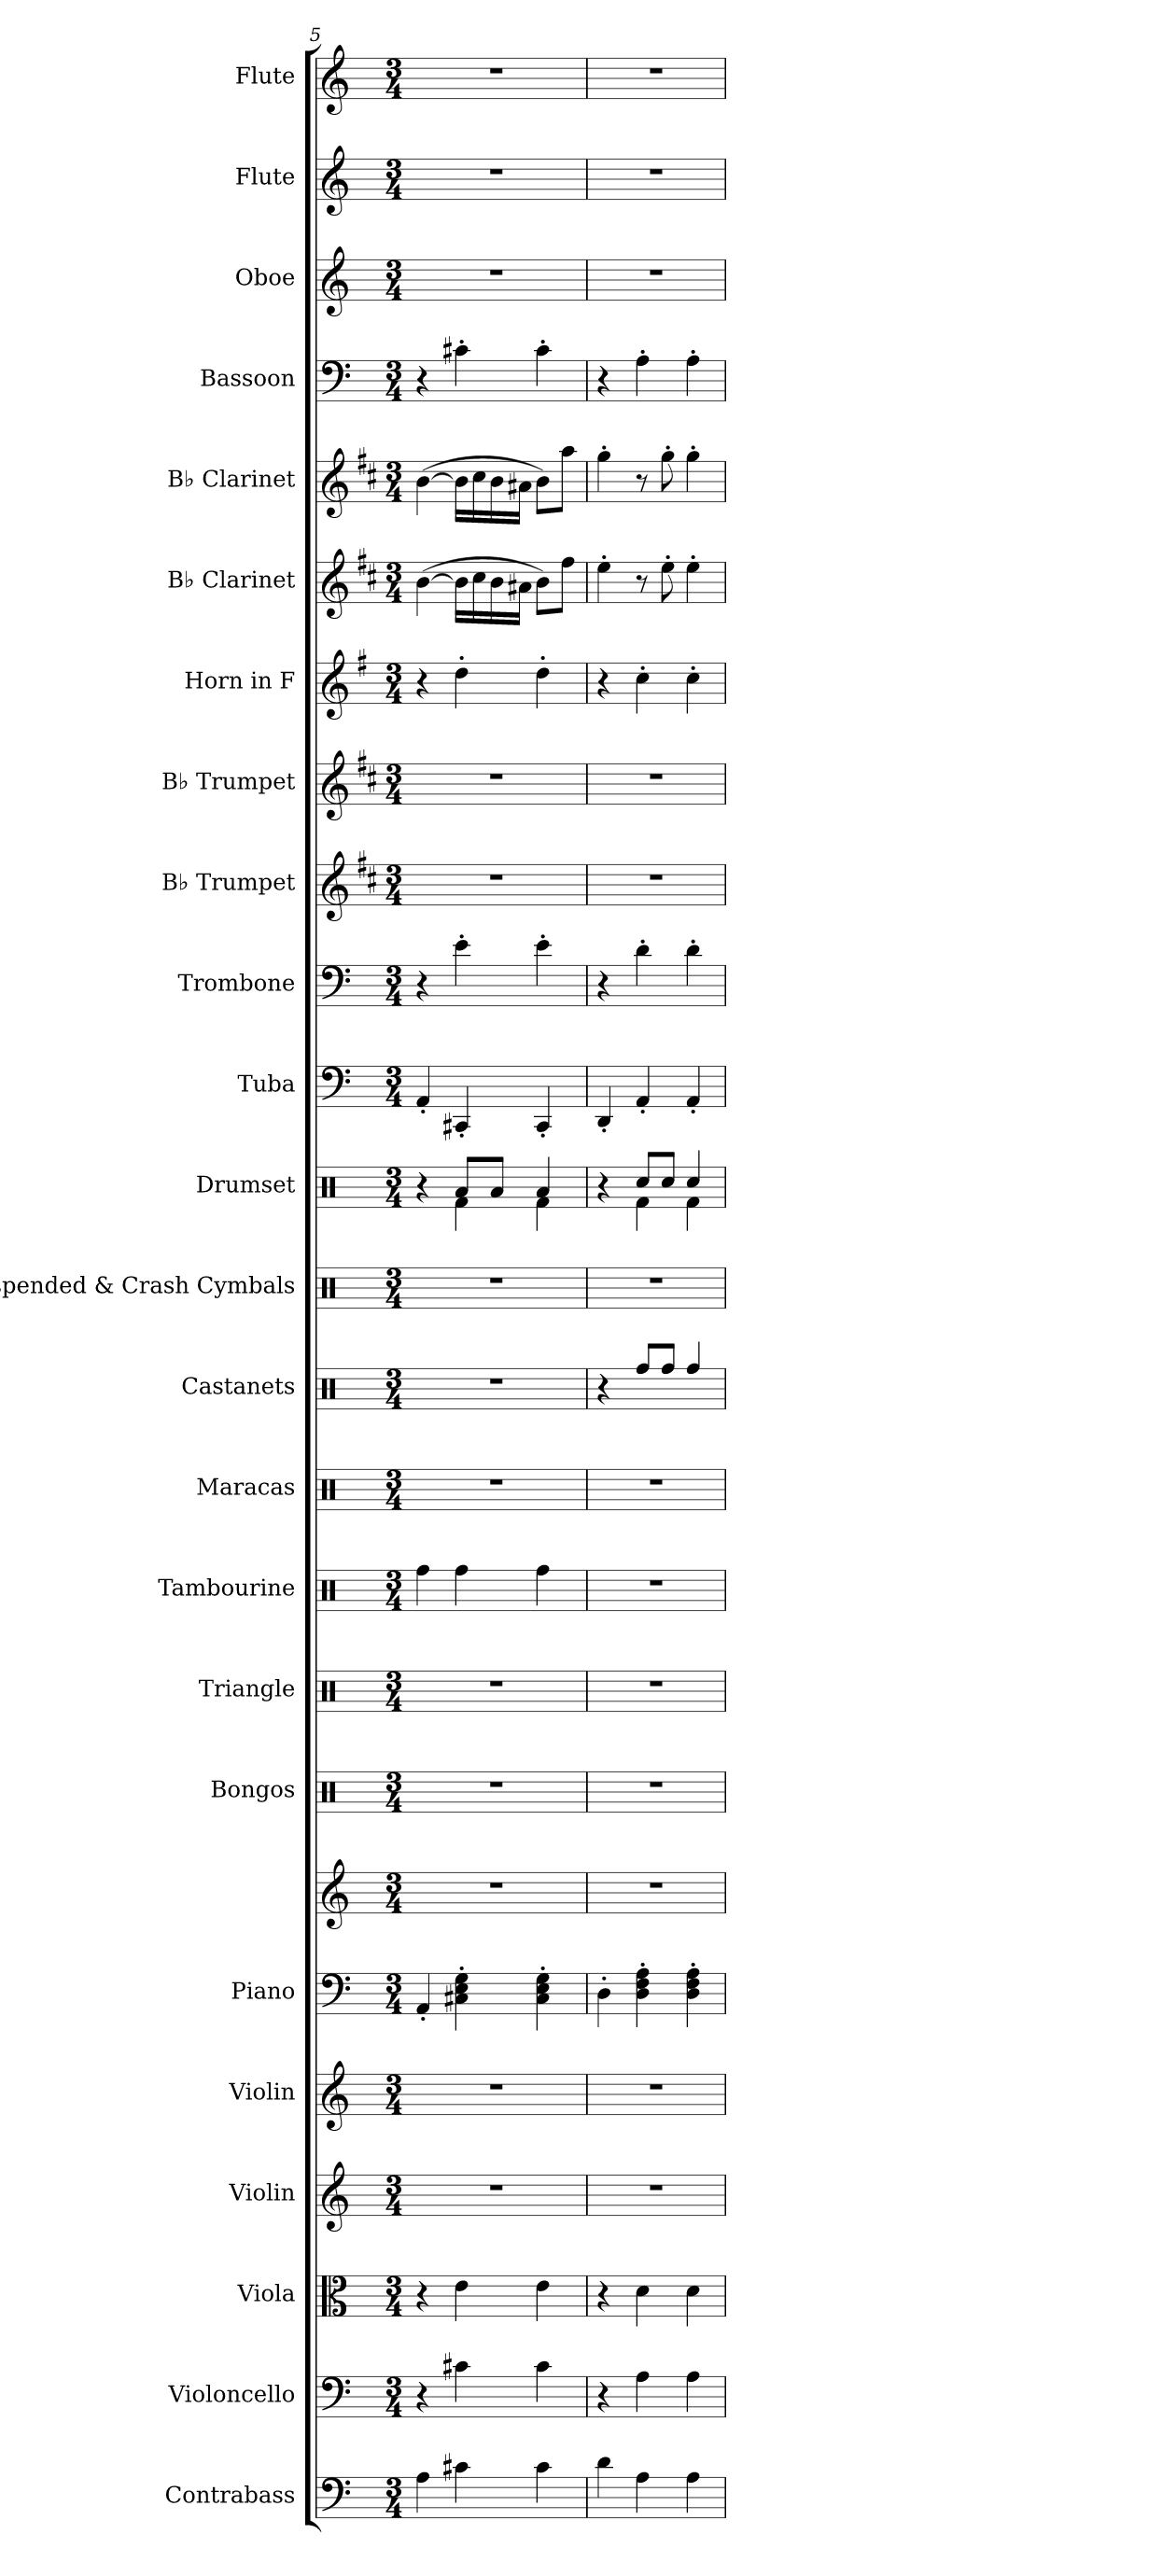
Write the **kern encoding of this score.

**kern	**kern	**kern	**kern	**kern	**kern	**kern	**kern	**kern	**kern	**kern	**kern	**kern	**kern	**kern	**kern	**kern	**kern	**kern	**kern	**kern	**kern	**kern	**kern	**kern
*part24	*part23	*part22	*part21	*part20	*part19	*part19	*part18	*part17	*part16	*part15	*part14	*part13	*part12	*part11	*part10	*part9	*part8	*part7	*part6	*part5	*part4	*part3	*part2	*part1
*staff25	*staff24	*staff23	*staff22	*staff21	*staff20	*staff19	*staff18	*staff17	*staff16	*staff15	*staff14	*staff13	*staff12	*staff11	*staff10	*staff9	*staff8	*staff7	*staff6	*staff5	*staff4	*staff3	*staff2	*staff1
*I"Contrabass	*I"Violoncello	*I"Viola	*I"Violin	*I"Violin	*I"Piano	*	*I"Bongos	*I"Triangle	*I"Tambourine	*I"Maracas	*I"Castanets	*I"Suspended &amp; Crash Cymbals	*I"Drumset	*I"Tuba	*I"Trombone	*I"B♭ Trumpet	*I"B♭ Trumpet	*I"Horn in F	*I"B♭ Clarinet	*I"B♭ Clarinet	*I"Bassoon	*I"Oboe	*I"Flute	*I"Flute
*I'Cb.	*I'Vc.	*I'Vla.	*I'Vln.	*I'Vln.	*I'Pno.	*	*I'Bon.	*I'Trgl.	*I'Tamb.	*I'Mrcs.	*I'Cst.	*I'Cym.	*I'D. Set	*I'Tba.	*I'Tbn.	*I'B♭ Tpt.	*I'B♭ Tpt.	*	*I'B♭ Cl.	*I'B♭ Cl.	*I'Bsn.	*I'Ob.	*I'Fl.	*I'Fl.
!!LO:PB:g=z
*clefF4	*clefF4	*clefC3	*clefG2	*clefG2	*clefF4	*clefG2	*clefX	*clefX	*clefX	*clefX	*clefX	*clefX	*clefX	*clefF4	*clefF4	*clefG2	*clefG2	*clefG2	*clefG2	*clefG2	*clefF4	*clefG2	*clefG2	*clefG2
*ITrd7c12	*	*	*	*	*	*	*	*	*	*	*	*	*	*	*	*ITrd1c2	*ITrd1c2	*ITrd4c7	*ITrd1c2	*ITrd1c2	*	*	*	*
*k[]	*k[]	*k[]	*k[]	*k[]	*k[]	*k[]	*k[]	*k[]	*k[]	*k[]	*k[]	*k[]	*k[]	*k[]	*k[]	*k[]	*k[]	*k[]	*k[]	*k[]	*k[]	*k[]	*k[]	*k[]
*M3/4	*M3/4	*M3/4	*M3/4	*M3/4	*M3/4	*M3/4	*M3/4	*M3/4	*M3/4	*M3/4	*M3/4	*M3/4	*M3/4	*M3/4	*M3/4	*M3/4	*M3/4	*M3/4	*M3/4	*M3/4	*M3/4	*M3/4	*M3/4	*M3/4
=5	=5	=5	=5	=5	=5	=5	=5	=5	=5	=5	=5	=5	=5	=5	=5	=5	=5	=5	=5	=5	=5	=5	=5	=5
*	*	*	*	*	*	*	*	*	*	*	*	*	*^	*	*	*	*	*	*	*	*	*	*	*
4AA\	4r	4r	2.r	2.r	4AA'/	2.r	2.r	2.r	4Rff\	2.r	2.r	2.r	4r	4ryy	4AA'/	4r	2.r	2.r	4r	([4a\	([4a\	4r	2.r	2.r	2.r
4C#X\	4c#X\	4e\	.	.	4C#X\' 4E\' 4G\'	.	.	.	4Rff\	.	.	.	8Ra/L	4Rf\	4CC#X'/	4e'\	.	.	4g'\	16a\LL]	16a\LL]	4c#X'\	.	.	.
.	.	.	.	.	.	.	.	.	.	.	.	.	.	.	.	.	.	.	.	16b\	16b\	.	.	.	.
.	.	.	.	.	.	.	.	.	.	.	.	.	8Ra/J	.	.	.	.	.	.	16a\	16a\	.	.	.	.
.	.	.	.	.	.	.	.	.	.	.	.	.	.	.	.	.	.	.	.	16g#X\JJ	16g#X\JJ	.	.	.	.
4C#\	4c#\	4e\	.	.	4C#\' 4E\' 4G\'	.	.	.	4Rff\	.	.	.	4Ra/	4Rf\	4CC#'/	4e'\	.	.	4g'\	8a\L)	8a\L)	4c#'\	.	.	.
.	.	.	.	.	.	.	.	.	.	.	.	.	.	.	.	.	.	.	.	8ee\J	8gg\J	.	.	.	.
=6	=6	=6	=6	=6	=6	=6	=6	=6	=6	=6	=6	=6	=6	=6	=6	=6	=6	=6	=6	=6	=6	=6	=6	=6	=6
4D\	4r	4r	2.r	2.r	4D'\	2.r	2.r	2.r	2.r	2.r	4r	2.r	4r	4ryy	4DD'/	4r	2.r	2.r	4r	4dd'\	4ff'\	4r	2.r	2.r	2.r
4AA\	4A\	4d\	.	.	4D\' 4F\' 4A\'	.	.	.	.	.	8Rff/L	.	8Rcc/L	4Rf\	4AA'/	4d'\	.	.	4f'\	8r	8r	4A'\	.	.	.
.	.	.	.	.	.	.	.	.	.	.	8Rff/J	.	8Rcc/J	.	.	.	.	.	.	8dd'\	8ff'\	.	.	.	.
4AA\	4A\	4d\	.	.	4D\' 4F\' 4A\'	.	.	.	.	.	4Rff/	.	4Rcc/	4Rf\	4AA'/	4d'\	.	.	4f'\	4dd'\	4ff'\	4A'\	.	.	.
*	*	*	*	*	*	*	*	*	*	*	*	*	*v	*v	*	*	*	*	*	*	*	*	*	*	*
=	=	=	=	=	=	=	=	=	=	=	=	=	=	=	=	=	=	=	=	=	=	=	=	=
*-	*-	*-	*-	*-	*-	*-	*-	*-	*-	*-	*-	*-	*-	*-	*-	*-	*-	*-	*-	*-	*-	*-	*-	*-
